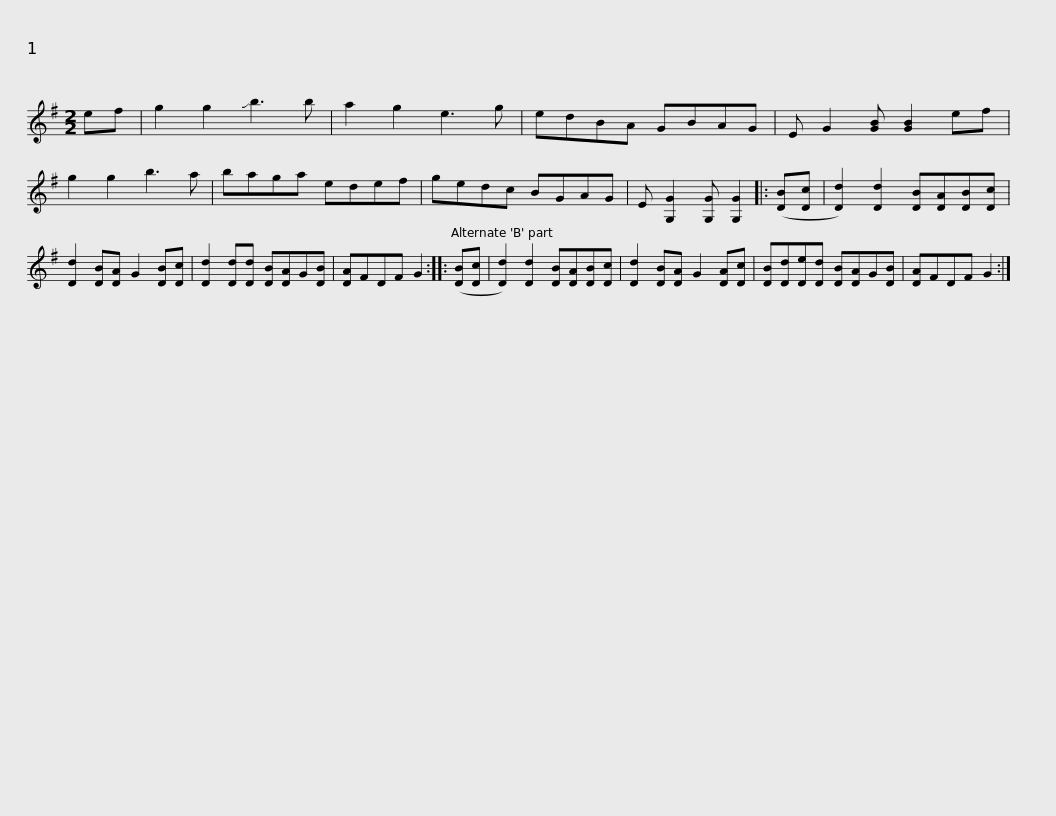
X:1
L:1/8
M:2/2
I:linebreak $
K:G
V:1 treble
V:1
 ef | g2 g2 !slide!b3 b | a2 g2 e3 g | edBA GBAG | E G2 [GB] [GB]2 ef | %5
 g2 g2 b3 a | baga edef |$ gedc BGAG | E [G,G]2 [G,G] [G,G]2 |: ([DB][Dc] | %10
 [Dd]2) [Dd]2 [DB][DA][DB][Dc] | [Dd]2 [DB][DA] G2 [DB][Dc] | [Dd]2 [Dd][Dd] [DB][DA]G[DB] | [DA]FDF G2 :: ([DB][Dc] |$ %15
 [Dd]2) [Dd]2 [DB][DA][DB][Dc] | [Dd]2 [DB][DA] G2 [DA][Dc] | [DB][Dd][De][Dd] [DB][DA]G[DB] | [DA]FDF G2 :| %19
